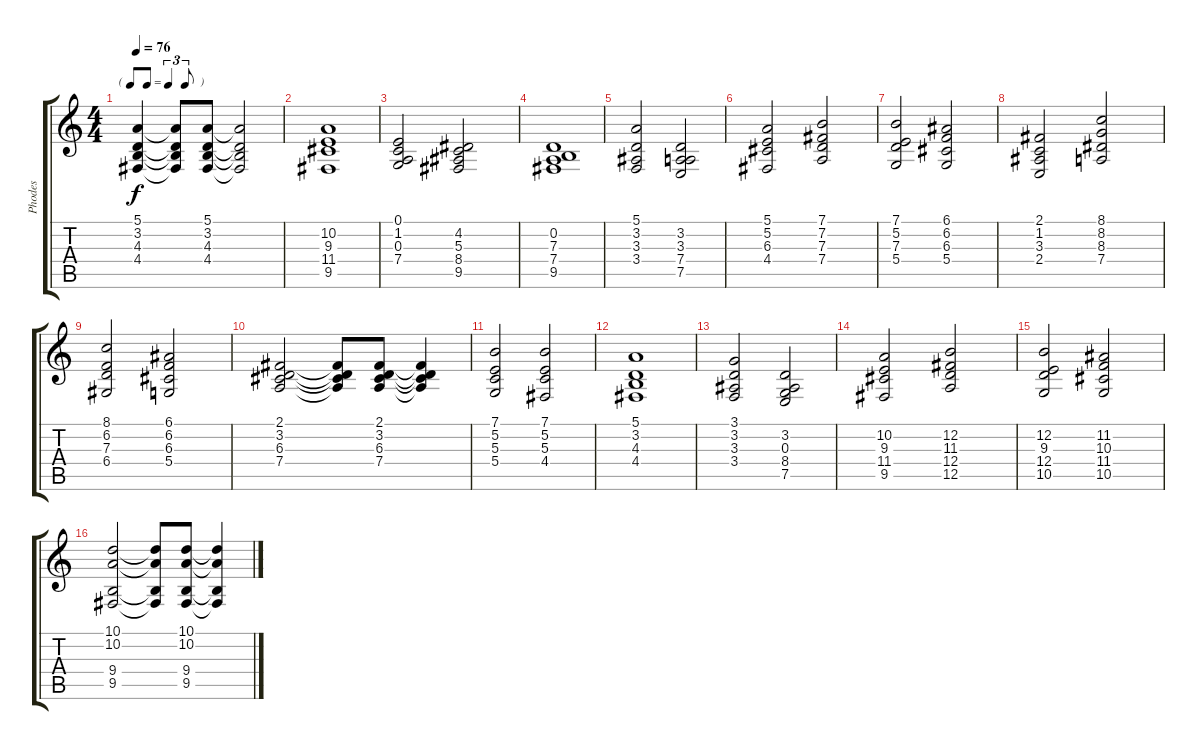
\track ("Phodes" "Phodes") {instrument electricpiano1}
\staff {score tabs}
\tuning (E4 B3 G3 D3 A2 E2) {hide}
\ts (4 4)
\tf triplet8th
\tempo 76
\clef g2
\ks c
(5.1 3.2 4.3 4.4).4{dy f} (5.1{t} 3.2{t} 4.3{t} 4.4{t}).8 (5.1 3.2 4.3 4.4).8 (5.1{t} 3.2{t} 4.3{t} 4.4{t}).2 |
(10.2 9.3 11.4 9.5).1 |
(0.1 1.2 0.3 7.4).2 (4.2 5.3 8.4 9.5).2 |
(0.2 7.3 7.4 9.5).1 |
(5.1 3.2 3.3 3.4).2 (3.2 3.3 7.4 7.5).2 |
(5.1 5.2 6.3 4.4).2 (7.1 7.2 7.3 7.4).2 |
(7.1 5.2 7.3 5.4).2 (6.1 6.2 6.3 5.4).2 |
(2.1 1.2 3.3 2.4).2 (8.1 8.2 8.3 7.4).2 |
(8.1 6.2 7.3 6.4).2 (6.1 6.2 6.3 5.4).2 |
(2.1 3.2 6.3 7.4).2 (2.1{t} 3.2{t} 6.3{t} 7.4{t}).8 (2.1 3.2 6.3 7.4).8 (2.1{t} 3.2{t} 6.3{t} 7.4{t}).4 |
(7.1 5.2 5.3 5.4).2 (7.1 5.2 5.3 4.4).2 |
(5.1 3.2 4.3 4.4).1 |
(3.1 3.2 3.3 3.4).2 (3.2 0.3 8.4 7.5).2 |
(10.2 9.3 11.4 9.5).2 (12.2 11.3 12.4 12.5).2 |
(12.2 9.3 12.4 10.5).2 (11.2 10.3 11.4 10.5).2 |
(10.1 10.2 9.4 9.5).2 (10.1{t} 10.2{t} 9.4{t} 9.5{t}).8 (10.1 10.2 9.4 9.5).8 (10.1{t} 10.2{t} 9.4{t} 9.5{t}).4
